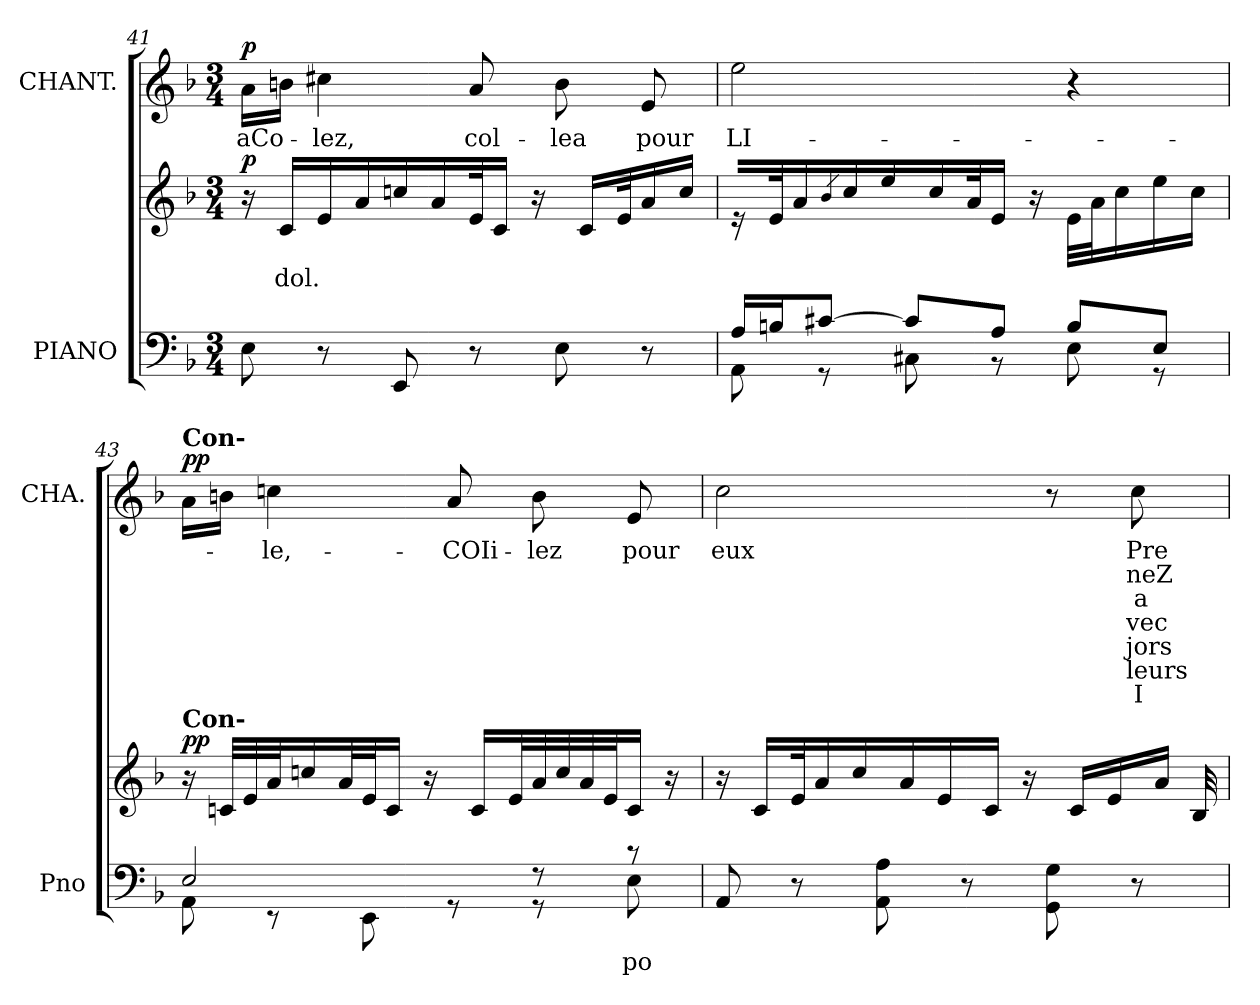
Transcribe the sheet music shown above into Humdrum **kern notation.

**kern	**text	**kern	**text	**dynam	**kern	**text	**text	**text	**text	**text	**text	**text	**dynam
*part2	*part2	*part2	*part2	*part2	*part1	*part1	*part1	*part1	*part1	*part1	*part1	*part1	*part1
*staff3	*staff3	*staff2	*staff2	*staff2/3	*staff1	*staff1	*staff1	*staff1	*staff1	*staff1	*staff1	*staff1	*staff1
*I"PIANO	*	*	*	*	*I"CHANT.	*	*	*	*	*	*	*	*
*I'Pno	*	*	*	*	*I'CHA.	*	*	*	*	*	*	*	*
*clefF4	*	*clefG2	*	*	*clefG2	*	*	*	*	*	*	*	*
*k[b-]	*	*k[b-]	*	*	*k[b-]	*	*	*	*	*	*	*	*
*F:	*	*F:	*	*	*F:	*	*	*	*	*	*	*	*
*M3/4	*	*M3/4	*	*	*M3/4	*	*	*	*	*	*	*	*
=41	=41	=41	=41	=41	=41	=41	=41	=41	=41	=41	=41	=41	=41
!	!	!	!	!	!	!LO:LY:b:color=#000000	!	!	!	!	!	!	!
8Ei\	.	16r	.	p	16ai\LL	aCo-	.	.	.	.	.	.	p
!	!	!	!LO:LY:b:color=#000000	!	!	!	!	!	!	!	!	!	!
.	.	16ci/LL	dol.	.	16bni\JJ	.	.	.	.	.	.	.	.
!	!	!	!	!	!	!LO:LY:b:color=#000000	!	!	!	!	!	!	!
8r	.	16ei/	.	.	4cc#Xi\	lez,	.	.	.	.	.	.	.
.	.	16ai/	.	.	.	.	.	.	.	.	.	.	.
8EEi/	.	16ccni/	.	.	.	.	.	.	.	.	.	.	.
.	.	16ai/	.	.	.	.	.	.	.	.	.	.	.
!	!	!	!	!	!	!LO:LY:b:color=#000000	!	!	!	!	!	!	!
8r	.	32ei/k	.	.	8ai/	col-	.	.	.	.	.	.	.
.	.	16ci/JJ	.	.	.	.	.	.	.	.	.	.	.
.	.	16r	.	.	.	.	.	.	.	.	.	.	.
!	!	!	!	!	!	!LO:LY:b:color=#000000	!	!	!	!	!	!	!
8Ei\	.	.	.	.	8bi\	lea	.	.	.	.	.	.	.
.	.	16ci/LL	.	.	.	.	.	.	.	.	.	.	.
.	.	32ei/k	.	.	.	.	.	.	.	.	.	.	.
!	!	!	!	!	!	!LO:LY:b:color=#000000	!	!	!	!	!	!	!
8r	.	16ai/	.	.	8ei/	pour	.	.	.	.	.	.	.
.	.	16cci/JJ	.	.	.	.	.	.	.	.	.	.	.
!!LO:LB:g=z
=42	=42	=42	=42	=42	=42	=42	=42	=42	=42	=42	=42	=42	=42
*^	*	*	*	*	*	*	*	*	*	*	*	*	*
!	!	!	!	!	!	!	!LO:LY:b:color=#000000	!	!	!	!	!	!	!
16Ai/LL	8AAi\	.	16r	.	.	2eei\	LI-	.	.	.	.	.	.	.
16Bni/J	.	.	32ei/KLL	.	.	.	.	.	.	.	.	.	.	.
.	.	.	16ai/JJ	.	.	.	.	.	.	.	.	.	.	.
[>8c#Xi/J	8r	.	.	.	.	.	.	.	.	.	.	.	.	.
.	.	.	4qb-i/	.	.	.	.	.	.	.	.	.	.	.
.	.	.	16cci/	.	.	.	.	.	.	.	.	.	.	.
.	.	.	16eei/	.	.	.	.	.	.	.	.	.	.	.
8c#i/L]	8C#Xi\	.	.	.	.	.	.	.	.	.	.	.	.	.
.	.	.	16cci/	.	.	.	.	.	.	.	.	.	.	.
.	.	.	32ai/k	.	.	.	.	.	.	.	.	.	.	.
8Ai/J	8r	.	16ei/JJ	.	.	.	.	.	.	.	.	.	.	.
.	.	.	16r	.	.	.	.	.	.	.	.	.	.	.
8Bi/L	8Ei\	.	32ei\LLL	.	.	4r	.	.	.	.	.	.	.	.
.	.	.	32ai\J	.	.	.	.	.	.	.	.	.	.	.
.	.	.	16cci\	.	.	.	.	.	.	.	.	.	.	.
8Ei/J	8r	.	16eei\	.	.	.	.	.	.	.	.	.	.	.
.	.	.	16cci\JJ	.	.	.	.	.	.	.	.	.	.	.
=43	=43	=43	=43	=43	=43	=43	=43	=43	=43	=43	=43	=43	=43	=43
!	!	!	!	!	!	!LO:TX:a:B:t=Con-	!	!	!	!	!	!	!	!
!	!	!	!LO:TX:a:B:t=Con-	!	!	!	!	!	!	!	!	!	!	!
2Ei/	8AAi\	.	16r	.	pp	16ai\LL	.	.	.	.	.	.	.	pp
.	.	.	32cni/LLL	.	.	16bni\JJ	.	.	.	.	.	.	.	.
.	.	.	32ei/	.	.	.	.	.	.	.	.	.	.	.
!	!	!	!	!	!	!	!LO:LY:b:color=#000000	!	!	!	!	!	!	!
.	8r	.	32ai/J	.	.	4ccni\	le,-	.	.	.	.	.	.	.
.	.	.	16ccni/	.	.	.	.	.	.	.	.	.	.	.
.	.	.	32ai/L	.	.	.	.	.	.	.	.	.	.	.
.	8EEi\	.	32ei/J	.	.	.	.	.	.	.	.	.	.	.
.	.	.	16ci/JJ	.	.	.	.	.	.	.	.	.	.	.
.	.	.	16r	.	.	.	.	.	.	.	.	.	.	.
!	!	!	!	!	!	!	!LO:LY:b:color=#000000	!	!	!	!	!	!	!
.	8r	.	.	.	.	8ai/	COIi-	.	.	.	.	.	.	.
.	.	.	16ci/LL	.	.	.	.	.	.	.	.	.	.	.
.	.	.	32ei/L	.	.	.	.	.	.	.	.	.	.	.
!	!	!	!	!	!	!	!LO:LY:b:color=#000000	!	!	!	!	!	!	!
8r	8r	.	32ai/	.	.	8bi\	lez	.	.	.	.	.	.	.
.	.	.	32cci/	.	.	.	.	.	.	.	.	.	.	.
.	.	.	32ai/	.	.	.	.	.	.	.	.	.	.	.
.	.	.	32ei/J	.	.	.	.	.	.	.	.	.	.	.
!	!	!LO:LY:b:color=#000000	!	!	!	!	!	!	!	!	!	!	!	!
!	!	!	!	!	!	!	!LO:LY:b:color=#000000	!	!	!	!	!	!	!
8r	8Ei\	po	16ci/JJ	.	.	8ei/	pour	.	.	.	.	.	.	.
.	.	.	16r	.	.	.	.	.	.	.	.	.	.	.
*v	*v	*	*	*	*	*	*	*	*	*	*	*	*	*
!!LO:PB:g=z
=44	=44	=44	=44	=44	=44	=44	=44	=44	=44	=44	=44	=44	=44
!	!	!	!	!	!	!LO:LY:b:color=#000000	!	!	!	!	!	!	!
8AAi/	.	16r	.	.	2cci\	eux	.	.	.	.	.	.	.
.	.	16ci/LL	.	.	.	.	.	.	.	.	.	.	.
8r	.	32ei/k	.	.	.	.	.	.	.	.	.	.	.
.	.	16ai/	.	.	.	.	.	.	.	.	.	.	.
.	.	16cci/	.	.	.	.	.	.	.	.	.	.	.
8AAi\ 8Ai	.	.	.	.	.	.	.	.	.	.	.	.	.
.	.	16ai/	.	.	.	.	.	.	.	.	.	.	.
.	.	16ei/	.	.	.	.	.	.	.	.	.	.	.
8r	.	.	.	.	.	.	.	.	.	.	.	.	.
.	.	16ci/JJ	.	.	.	.	.	.	.	.	.	.	.
.	.	16r	.	.	.	.	.	.	.	.	.	.	.
8GGi\ 8Gi	.	.	.	.	8r	.	.	.	.	.	.	.	.
.	.	16ci/LL	.	.	.	.	.	.	.	.	.	.	.
.	.	16ei/	.	.	.	.	.	.	.	.	.	.	.
!	!	!	!	!	!	!LO:LY:b:color=#000000	!LO:LY:b:color=#000000	!LO:LY:b:color=#000000	!LO:LY:b:color=#000000	!LO:LY:b:color=#000000	!LO:LY:b:color=#000000	!LO:LY:b:color=#000000	!
8r	.	.	.	.	8cci\	Pre-	neZ	a-	vec	jors	leurs	I	.
.	.	16ai/JJ	.	.	.	.	.	.	.	.	.	.	.
.	.	32B-i/	.	.	.	.	.	.	.	.	.	.	.
=	=	=	=	=	=	=	=	=	=	=	=	=	=
*-	*-	*-	*-	*-	*-	*-	*-	*-	*-	*-	*-	*-	*-
